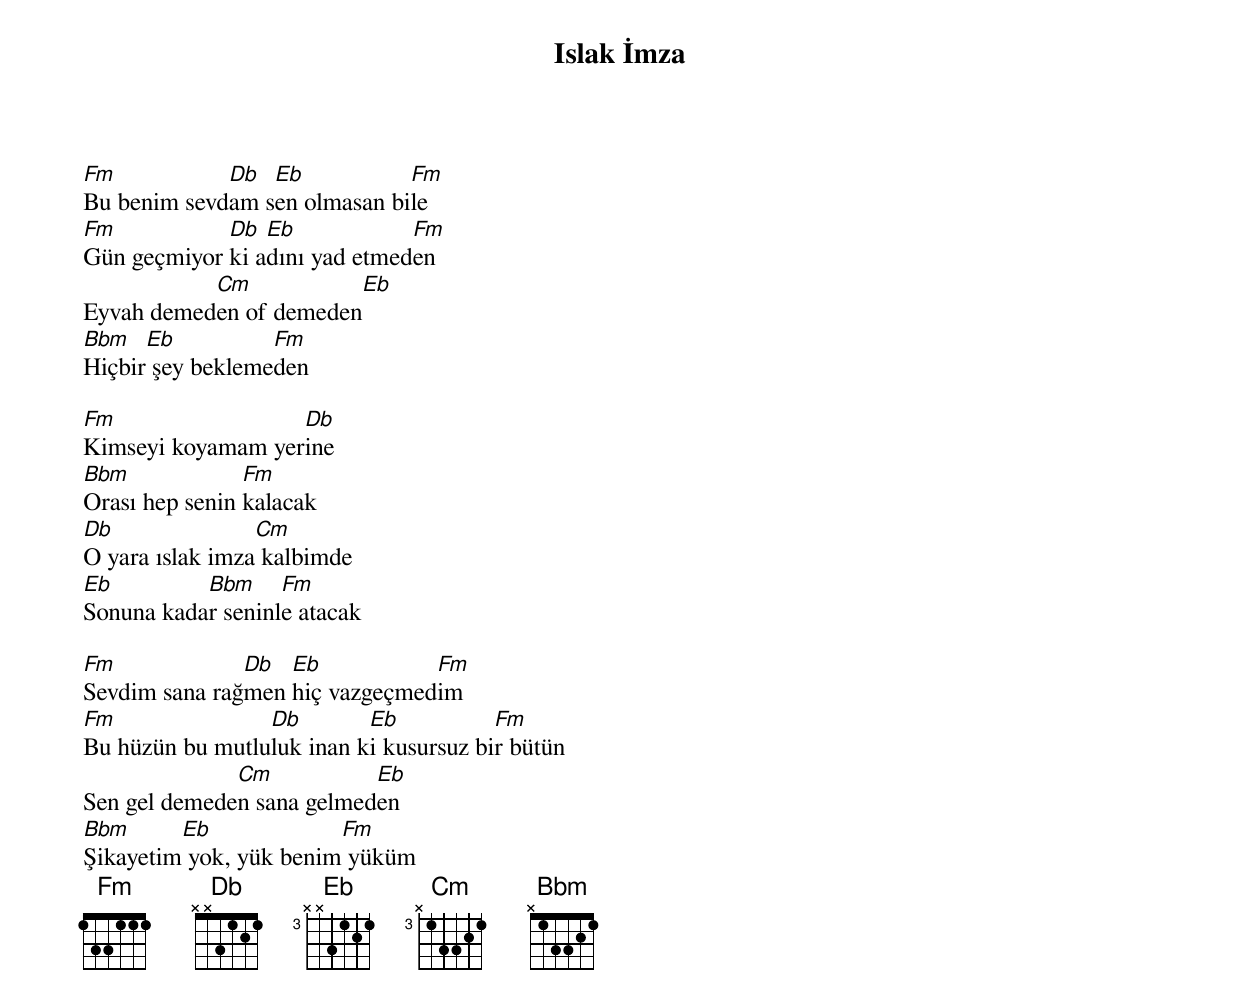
{title: Islak İmza}
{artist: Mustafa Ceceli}

Fm           Db  Eb           Fm
Bu benim sevdam sen olmasan bile
Fm           Db  Eb            Fm
Gün geçmiyor ki adını yad etmeden
           Cm           Eb
Eyvah demeden of demeden
Bbm   Eb          Fm
Hiçbir şey beklemeden

Fm                 Db
Kimseyi koyamam yerine
Bbm             Fm
Orası hep senin kalacak
Db               Cm
O yara ıslak imza kalbimde
Eb         Bbm     Fm
Sonuna kadar seninle atacak

Fm             Db  Eb           Fm
Sevdim sana rağmen hiç vazgeçmedim
Fm               Db        Eb           Fm
Bu hüzün bu mutluluk inan ki kusursuz bir bütün
              Cm           Eb
Sen gel demeden sana gelmeden
Bbm      Eb             Fm
Şikayetim yok, yük benim yüküm
